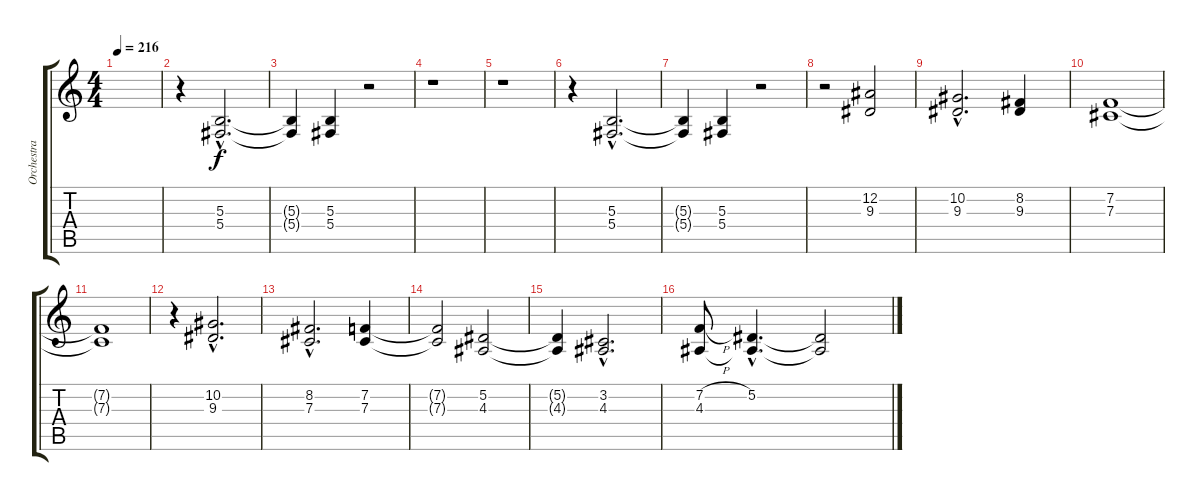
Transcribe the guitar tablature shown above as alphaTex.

\track ("Orchestra (Strings)" "Orchestra ") {instrument stringensemble1}
\staff {score tabs}
\tuning (Eb4 Bb3 Gb3 Db3 Ab2 Eb2) {hide}
\ts (4 4)
\tempo 216
\clef g2
\ks c
|
r.4 (5.3{hac} 5.4{hac}).2{d} |
(5.3{t} 5.4{t}).4 (5.3 5.4).4 r.2 |
r.1 |
r.1 |
r.4 (5.3{hac} 5.4{hac}).2{d} |
(5.3{t} 5.4{t}).4 (5.3 5.4).4 r.2 |
r.2 (12.2 9.3).2 |
(10.2{hac} 9.3{hac}).2{d} (8.2 9.3).4 |
(7.2 7.3).1 |
(7.2{t} 7.3{t}).1 |
r.4 (10.2{hac} 9.3{hac}).2{d} |
(8.2{hac} 7.3{hac}).2{d} (7.2 7.3).4 |
(7.2{t} 7.3{t}).2 (5.2 4.3).2 |
(5.2{t} 4.3{t}).4 (3.2{hac} 4.3{hac}).2{d} |
(7.2{h} 4.3).8 (5.2{hac} 4.3{hac t}).4{d} (5.2{t} 4.3{t}).2
